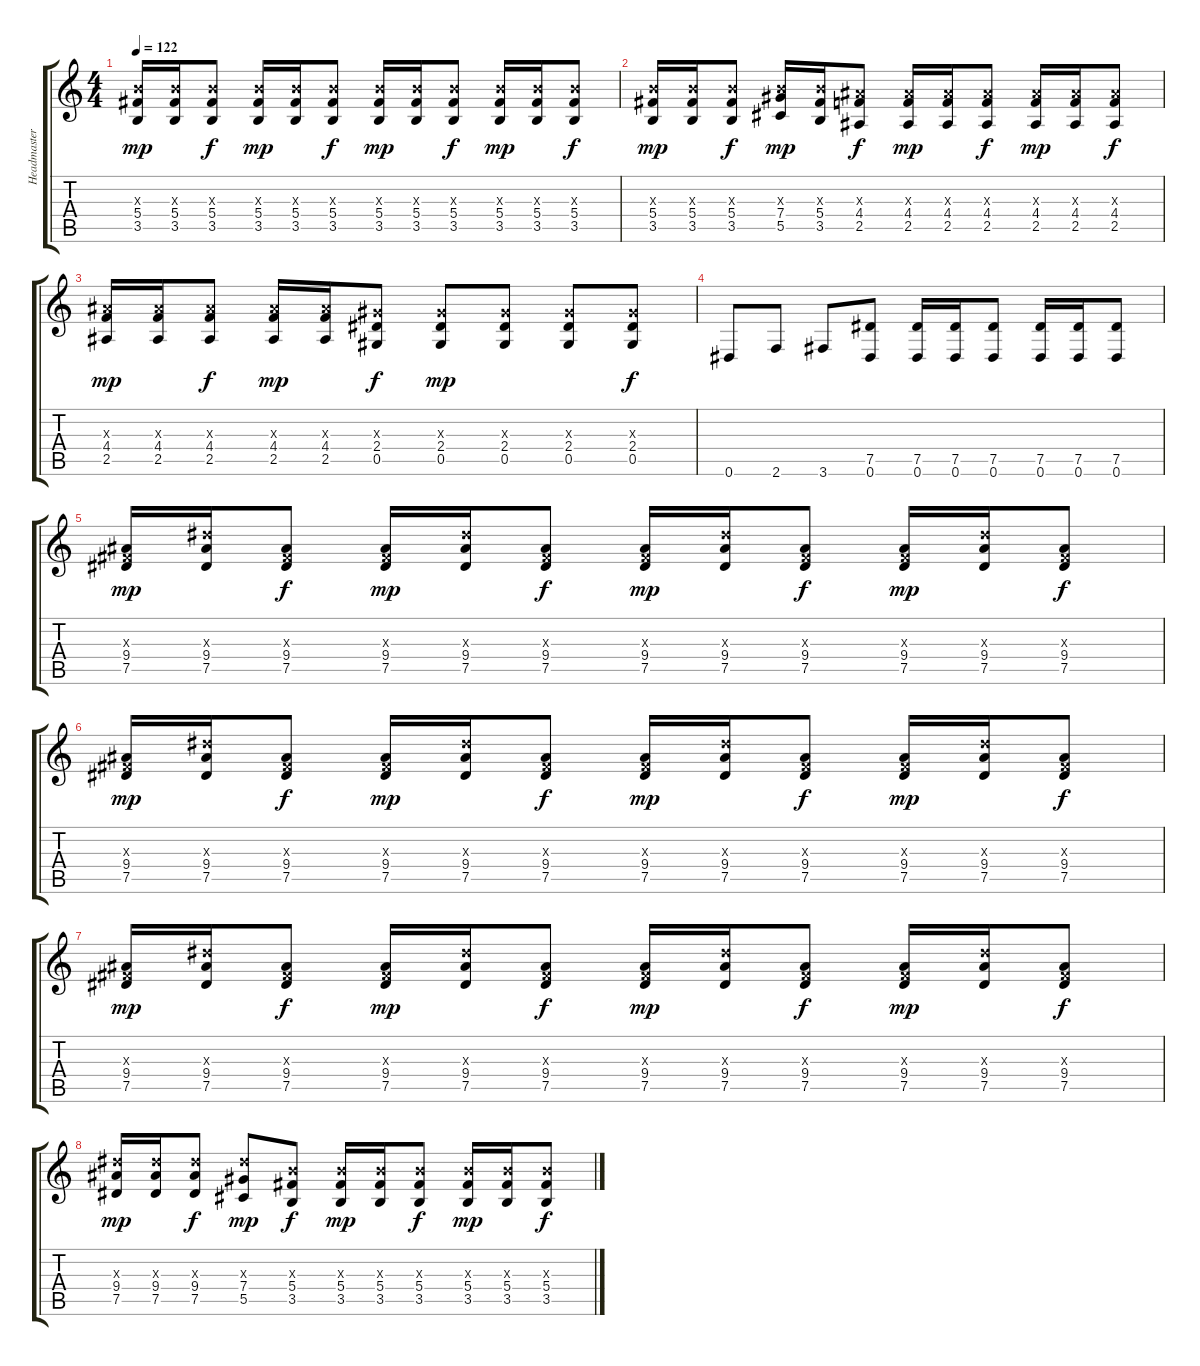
\track ("Headmaster" "Headmaster") {instrument distortionguitar}
\staff {score tabs}
\tuning (Eb4 Bb3 Gb3 Db3 Ab2 Eb2) {hide}
\ts (4 4)
\tempo 122
\clef g2
\ks c
(5.3{x} 5.4 3.5).16{dy mp} (5.3{x} 5.4 3.5).16 (5.3{x} 5.4 3.5).8{dy f} (5.3{x} 5.4 3.5).16{dy mp} (5.3{x} 5.4 3.5).16 (5.3{x} 5.4 3.5).8{dy f} (5.3{x} 5.4 3.5).16{dy mp} (5.3{x} 5.4 3.5).16 (5.3{x} 5.4 3.5).8{dy f} (5.3{x} 5.4 3.5).16{dy mp} (5.3{x} 5.4 3.5).16 (5.3{x} 5.4 3.5).8{dy f} |
(5.3{x} 5.4 3.5).16{dy mp} (5.3{x} 5.4 3.5).16 (5.3{x} 5.4 3.5).8{dy f} (5.3{x} 7.4 5.5).16{dy mp} (5.3{x} 5.4 3.5).16 (4.3{x} 4.4 2.5).8{dy f} (4.3{x} 4.4 2.5).16{dy mp} (4.3{x} 4.4 2.5).16 (4.3{x} 4.4 2.5).8{dy f} (4.3{x} 4.4 2.5).16{dy mp} (4.3{x} 4.4 2.5).16 (4.3{x} 4.4 2.5).8{dy f} |
(4.3{x} 4.4 2.5).16{dy mp} (4.3{x} 4.4 2.5).16 (4.3{x} 4.4 2.5).8{dy f} (4.3{x} 4.4 2.5).16{dy mp} (4.3{x} 4.4 2.5).16 (2.3{x} 2.4 0.5).8{dy f} (2.3{x} 2.4 0.5).8{dy mp} (2.3{x} 2.4 0.5).8 (2.3{x} 2.4 0.5).8 (2.3{x} 2.4 0.5).8{dy f} |
0.6.8 2.6.8 3.6.8 (7.5 0.6).8 (7.5 0.6).16 (7.5 0.6).16 (7.5 0.6).8 (7.5 0.6).16 (7.5 0.6).16 (7.5 0.6).8 |
(0.3{x} 9.4 7.5).16{dy mp} (9.3{x} 9.4 7.5).16 (0.3{x} 9.4 7.5).8{dy f} (0.3{x} 9.4 7.5).16{dy mp} (9.3{x} 9.4 7.5).16 (0.3{x} 9.4 7.5).8{dy f} (0.3{x} 9.4 7.5).16{dy mp} (9.3{x} 9.4 7.5).16 (0.3{x} 9.4 7.5).8{dy f} (0.3{x} 9.4 7.5).16{dy mp} (9.3{x} 9.4 7.5).16 (0.3{x} 9.4 7.5).8{dy f} |
(0.3{x} 9.4 7.5).16{dy mp} (9.3{x} 9.4 7.5).16 (0.3{x} 9.4 7.5).8{dy f} (0.3{x} 9.4 7.5).16{dy mp} (9.3{x} 9.4 7.5).16 (0.3{x} 9.4 7.5).8{dy f} (0.3{x} 9.4 7.5).16{dy mp} (9.3{x} 9.4 7.5).16 (0.3{x} 9.4 7.5).8{dy f} (0.3{x} 9.4 7.5).16{dy mp} (9.3{x} 9.4 7.5).16 (0.3{x} 9.4 7.5).8{dy f} |
(0.3{x} 9.4 7.5).16{dy mp} (9.3{x} 9.4 7.5).16 (0.3{x} 9.4 7.5).8{dy f} (0.3{x} 9.4 7.5).16{dy mp} (9.3{x} 9.4 7.5).16 (0.3{x} 9.4 7.5).8{dy f} (0.3{x} 9.4 7.5).16{dy mp} (9.3{x} 9.4 7.5).16 (0.3{x} 9.4 7.5).8{dy f} (0.3{x} 9.4 7.5).16{dy mp} (9.3{x} 9.4 7.5).16 (0.3{x} 9.4 7.5).8{dy f} |
(9.3{x} 9.4 7.5).16{dy mp} (9.3{x} 9.4 7.5).16 (9.3{x} 9.4 7.5).8{dy f} (9.3{x} 7.4 5.5).8{dy mp} (5.3{x} 5.4 3.5).8{dy f} (5.3{x} 5.4 3.5).16{dy mp} (5.3{x} 5.4 3.5).16 (5.3{x} 5.4 3.5).8{dy f} (5.3{x} 5.4 3.5).16{dy mp} (5.3{x} 5.4 3.5).16 (5.3{x} 5.4 3.5).8{dy f}
